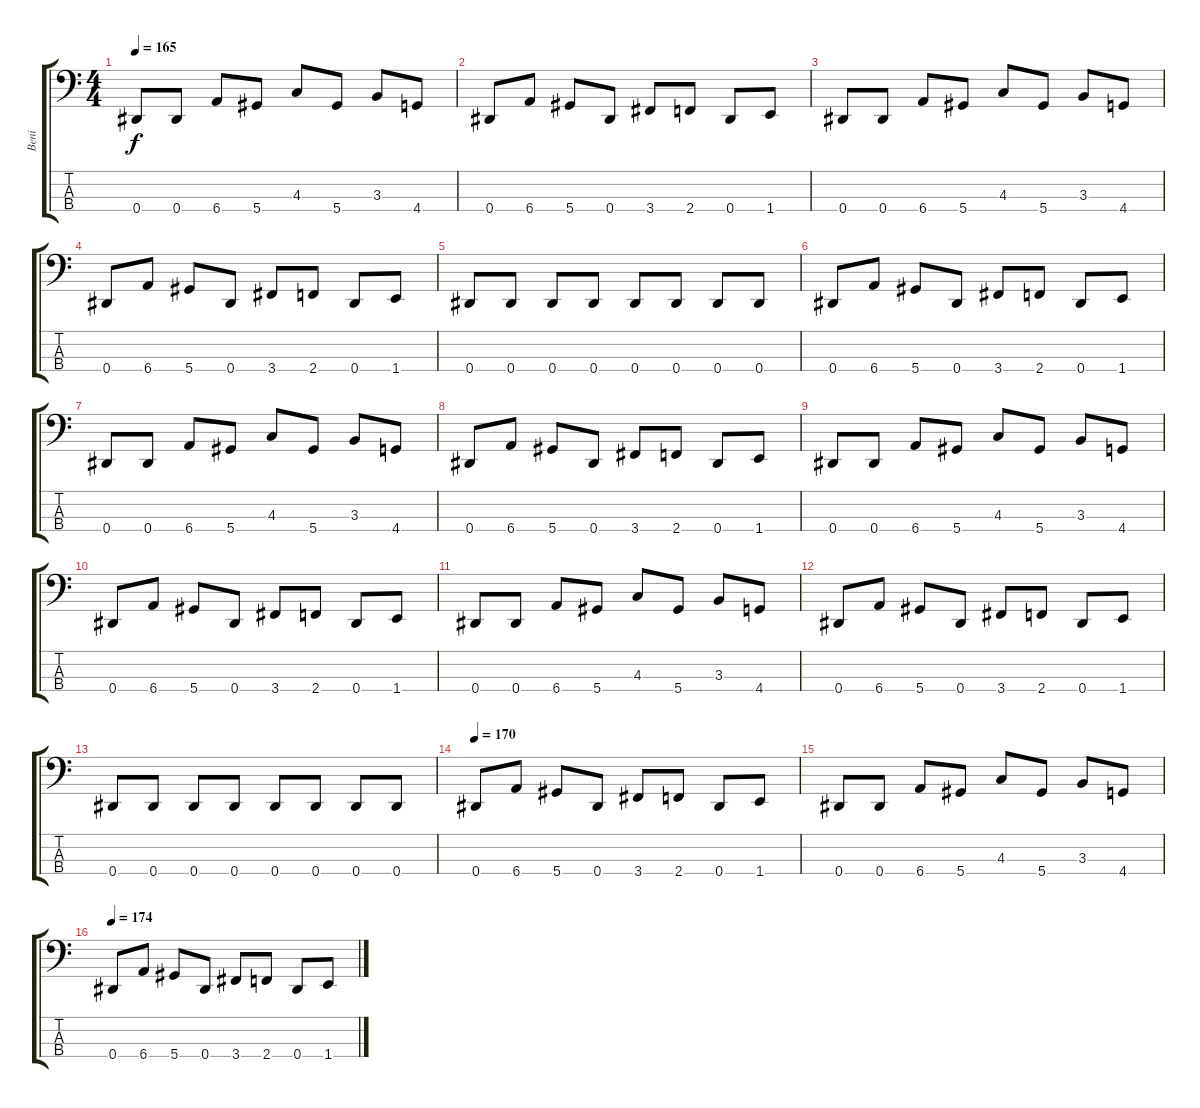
\track ("Beni" "Beni") {instrument electricbassfinger}
\staff {score tabs}
\tuning (Gb2 Db2 Ab1 Eb1) {hide}
\ts (4 4)
\tempo 165
\clef f4
\ks c
0.4.8{dy f} 0.4.8 6.4.8 5.4.8 4.3.8 5.4.8 3.3.8 4.4.8 |
0.4.8 6.4.8 5.4.8 0.4.8 3.4.8 2.4.8 0.4.8 1.4.8 |
0.4.8 0.4.8 6.4.8 5.4.8 4.3.8 5.4.8 3.3.8 4.4.8 |
0.4.8 6.4.8 5.4.8 0.4.8 3.4.8 2.4.8 0.4.8 1.4.8 |
0.4.8 0.4.8 0.4.8 0.4.8 0.4.8 0.4.8 0.4.8 0.4.8 |
0.4.8 6.4.8 5.4.8 0.4.8 3.4.8 2.4.8 0.4.8 1.4.8 |
0.4.8 0.4.8 6.4.8 5.4.8 4.3.8 5.4.8 3.3.8 4.4.8 |
0.4.8 6.4.8 5.4.8 0.4.8 3.4.8 2.4.8 0.4.8 1.4.8 |
0.4.8 0.4.8 6.4.8 5.4.8 4.3.8 5.4.8 3.3.8 4.4.8 |
0.4.8 6.4.8 5.4.8 0.4.8 3.4.8 2.4.8 0.4.8 1.4.8 |
0.4.8 0.4.8 6.4.8 5.4.8 4.3.8 5.4.8 3.3.8 4.4.8 |
0.4.8 6.4.8 5.4.8 0.4.8 3.4.8 2.4.8 0.4.8 1.4.8 |
0.4.8 0.4.8 0.4.8 0.4.8 0.4.8 0.4.8 0.4.8 0.4.8 |
\tempo 170
0.4.8{volume 0} 6.4.8 5.4.8 0.4.8 3.4.8 2.4.8 0.4.8 1.4.8 |
0.4.8 0.4.8 6.4.8 5.4.8 4.3.8 5.4.8 3.3.8 4.4.8 |
\tempo 174
0.4.8 6.4.8 5.4.8 0.4.8 3.4.8 2.4.8 0.4.8 1.4.8
